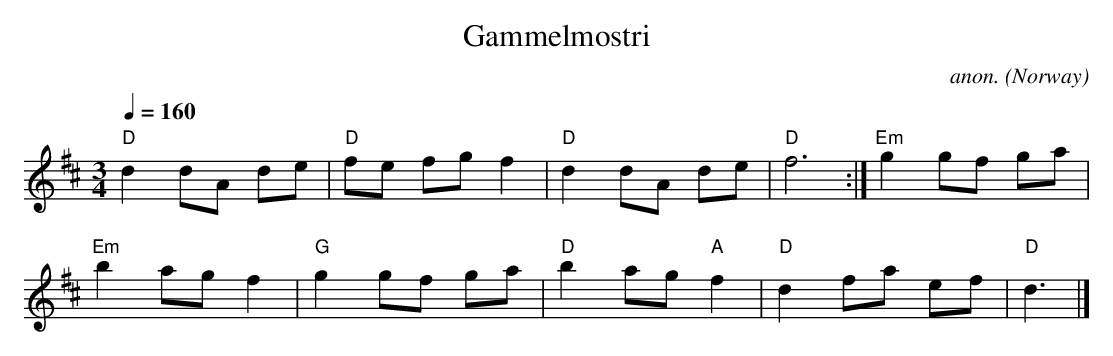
X:1
T:Gammelmostri
C:anon.
O:Norway
V:1 Program 1 110
M:3/4
L:1/8
Q:1/4=160
K:D
"D"d2 dA de|"D"fe fg f2|"D"d2 dA de|"D"f6:|"Em"g2 gf ga|
"Em"b2 ag f2|"G"g2 gf ga|"D"b2 ag "A"f2|"D"d2 fa ef|"D"d3|]
